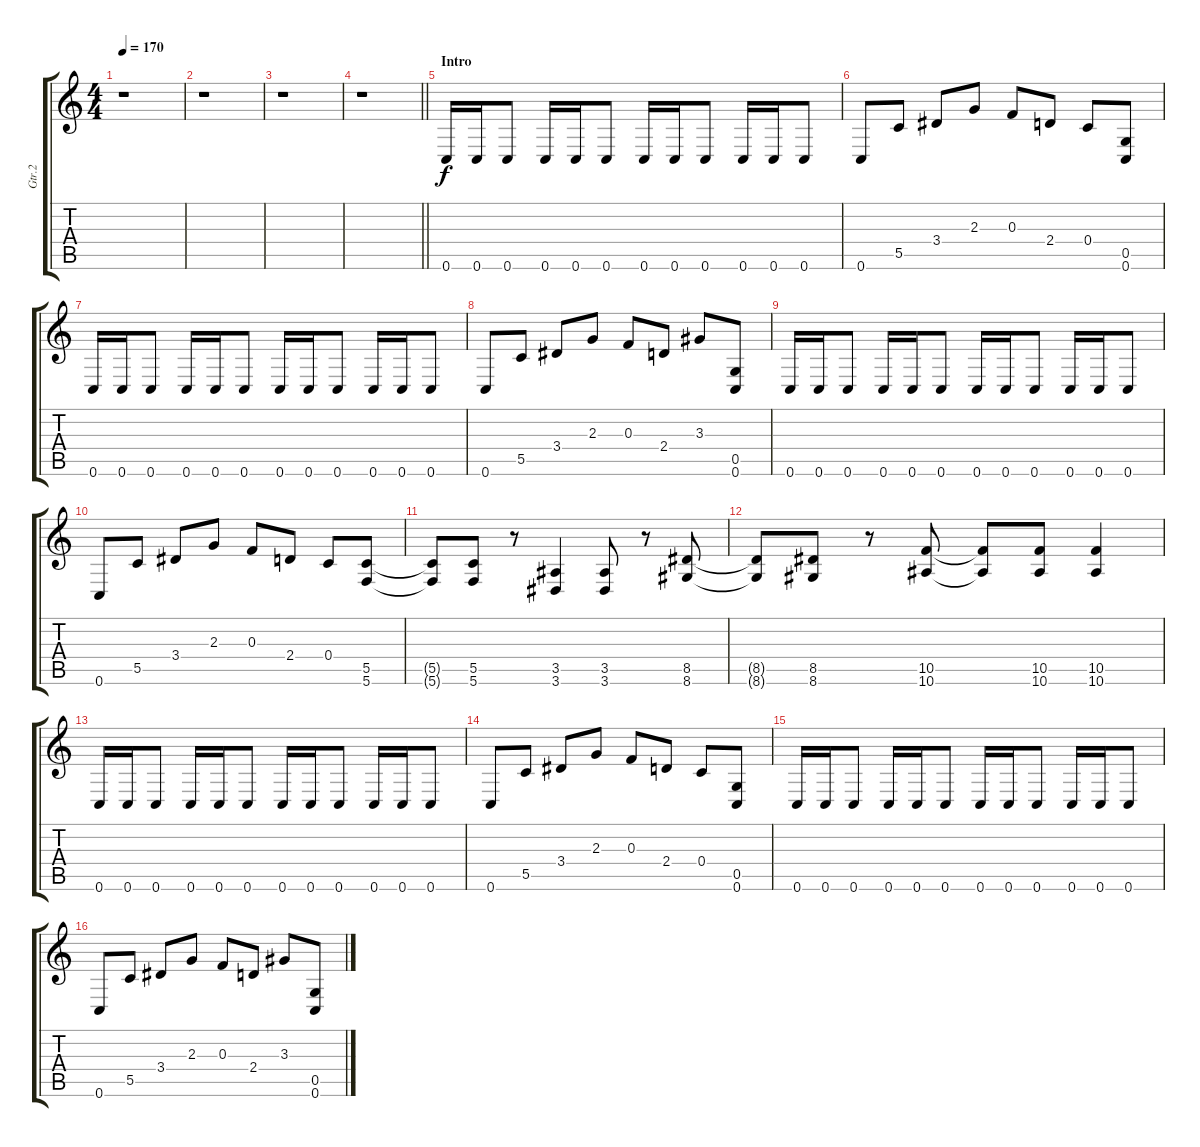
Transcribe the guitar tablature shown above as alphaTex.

\track ("Gtr.2" "Gtr.2") {instrument distortionguitar}
\staff {score tabs}
\tuning (D4 A3 F3 C3 G2 C2) {hide}
\ts (4 4)
\tempo 170
\clef g2
\ks c
r.1{dy f instrument distortionguitar} |
r.1 |
r.1 |
\barLineRight lightlight
r.1 |
\section ("" "Intro")
0.6.16 0.6.16 0.6.8 0.6.16 0.6.16 0.6.8 0.6.16 0.6.16 0.6.8 0.6.16 0.6.16 0.6.8 |
0.6.8 5.5.8 3.4.8 2.3.8 0.3.8 2.4.8 0.4.8 (0.5 0.6).8 |
0.6.16 0.6.16 0.6.8 0.6.16 0.6.16 0.6.8 0.6.16 0.6.16 0.6.8 0.6.16 0.6.16 0.6.8 |
0.6.8 5.5.8 3.4.8 2.3.8 0.3.8 2.4.8 3.3.8 (0.5 0.6).8 |
0.6.16 0.6.16 0.6.8 0.6.16 0.6.16 0.6.8 0.6.16 0.6.16 0.6.8 0.6.16 0.6.16 0.6.8 |
0.6.8 5.5.8 3.4.8 2.3.8 0.3.8 2.4.8 0.4.8 (5.5 5.6).8 |
(5.5{t} 5.6{t}).8 (5.5 5.6).8 r.8 (3.5 3.6).4 (3.5 3.6).8 r.8 (8.5 8.6).8 |
(8.5{t} 8.6{t}).8 (8.5 8.6).8 r.8 (10.5 10.6).8 (10.5{t} 10.6{t}).8 (10.5 10.6).8 (10.5 10.6).4 |
0.6.16 0.6.16 0.6.8 0.6.16 0.6.16 0.6.8 0.6.16 0.6.16 0.6.8 0.6.16 0.6.16 0.6.8 |
0.6.8 5.5.8 3.4.8 2.3.8 0.3.8 2.4.8 0.4.8 (0.5 0.6).8 |
0.6.16 0.6.16 0.6.8 0.6.16 0.6.16 0.6.8 0.6.16 0.6.16 0.6.8 0.6.16 0.6.16 0.6.8 |
0.6.8 5.5.8 3.4.8 2.3.8 0.3.8 2.4.8 3.3.8 (0.5 0.6).8
